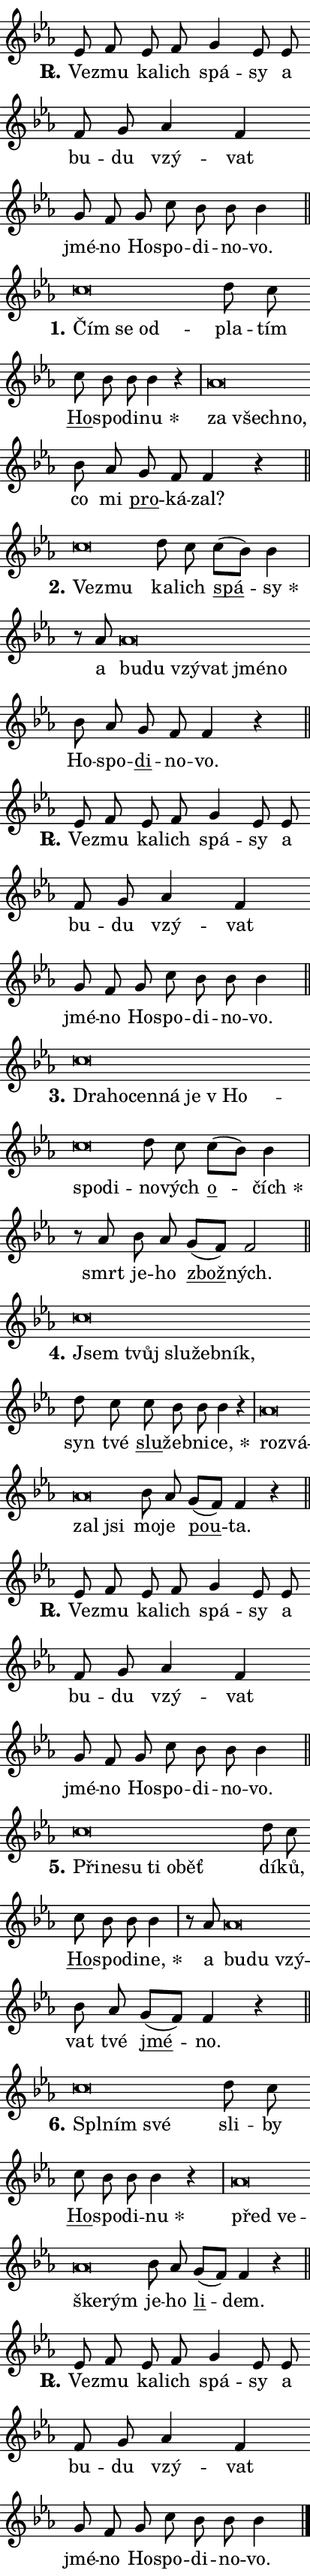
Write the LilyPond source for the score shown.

\version "2.22.1"
\header { tagline = "" }
\paper {
  indent = 0\cm
  top-margin = 0\cm
  right-margin = 0\cm
  bottom-margin = 0\cm
  left-margin = 0\cm
  paper-width = 7\cm
  page-breaking = #ly:one-page-breaking
  system-system-spacing.basic-distance = #11
  score-system-spacing.basic-distance = #11
  ragged-last = ##f
}


%% Author: Thomas Morley
%% https://lists.gnu.org/archive/html/lilypond-user/2020-05/msg00002.html
#(define (line-position grob)
"Returns position of @var[grob} in current system:
   @code{'start}, if at first time-step
   @code{'end}, if at last time-step
   @code{'middle} otherwise
"
  (let* ((col (ly:item-get-column grob))
         (ln (ly:grob-object col 'left-neighbor))
         (rn (ly:grob-object col 'right-neighbor))
         (col-to-check-left (if (ly:grob? ln) ln col))
         (col-to-check-right (if (ly:grob? rn) rn col))
         (break-dir-left
           (and
             (ly:grob-property col-to-check-left 'non-musical #f)
             (ly:item-break-dir col-to-check-left)))
         (break-dir-right
           (and
             (ly:grob-property col-to-check-right 'non-musical #f)
             (ly:item-break-dir col-to-check-right))))
        (cond ((eqv? 1 break-dir-left) 'start)
              ((eqv? -1 break-dir-right) 'end)
              (else 'middle))))

#(define (tranparent-at-line-position vctor)
  (lambda (grob)
  "Relying on @code{line-position} select the relevant enry from @var{vctor}.
Used to determine transparency,"
    (case (line-position grob)
      ((end) (not (vector-ref vctor 0)))
      ((middle) (not (vector-ref vctor 1)))
      ((start) (not (vector-ref vctor 2))))))

noteHeadBreakVisibility =
#(define-music-function (break-visibility)(vector?)
"Makes @code{NoteHead}s transparent relying on @var{break-visibility}"
#{
  \override NoteHead.transparent =
    #(tranparent-at-line-position break-visibility)
#})

#(define delete-ledgers-for-transparent-note-heads
  (lambda (grob)
    "Reads whether a @code{NoteHead} is transparent.
If so this @code{NoteHead} is removed from @code{'note-heads} from
@var{grob}, which is supposed to be @code{LedgerLineSpanner}.
As a result ledgers are not printed for this @code{NoteHead}"
    (let* ((nhds-array (ly:grob-object grob 'note-heads))
           (nhds-list
             (if (ly:grob-array? nhds-array)
                 (ly:grob-array->list nhds-array)
                 '()))
           ;; Relies on the transparent-property being done before
           ;; Staff.LedgerLineSpanner.after-line-breaking is executed.
           ;; This is fragile ...
           (to-keep
             (remove
               (lambda (nhd)
                 (ly:grob-property nhd 'transparent #f))
               nhds-list)))
      ;; TODO find a better method to iterate over grob-arrays, similiar
      ;; to filter/remove etc for lists
      ;; For now rebuilt from scratch
      (set! (ly:grob-object grob 'note-heads)  '())
      (for-each
        (lambda (nhd)
          (ly:pointer-group-interface::add-grob grob 'note-heads nhd))
        to-keep))))

hideNotes = {
  \noteHeadBreakVisibility #begin-of-line-visible
}
unHideNotes = {
  \noteHeadBreakVisibility #all-visible
}

% work-around for resetting accidentals
% https://lilypond.org/doc/v2.23/Documentation/notation/displaying-rhythms#unmetered-music
cadenzaMeasure = {
  \cadenzaOff
  \partial 1024 s1024
  \cadenzaOn
}

#(define-markup-command (accent layout props text) (markup?)
  "Underline accented syllable"
  (interpret-markup layout props
    #{\markup \override #'(offset . 4.3) \underline { #text }#}))

responsum = \markup \concat {
  "R" \hspace #-1.05 \path #0.1 #'((moveto 0 0.07) (lineto 0.9 0.8)) \hspace #0.05 "."
}

\layout {
    \context {
        \Staff
        \remove "Time_signature_engraver"
        \override LedgerLineSpanner.after-line-breaking = #delete-ledgers-for-transparent-note-heads
    }
    \context {
        \Voice {
            \override NoteHead.output-attributes = #'((class . "notehead"))
            \override Hairpin.height = #0.55
        }
    }
    \context {
        \Lyrics {
            \override StanzaNumber.output-attributes = #'((class . "stanzanumber"))
            \override LyricSpace.minimum-distance = #0.9
            \override LyricText.font-name = #"TeX Gyre Schola"
            \override LyricText.font-size = 1
            \override StanzaNumber.font-name = #"TeX Gyre Schola Bold"
            \override StanzaNumber.font-size = 1
        }
    }
}

% magnetic-lyrics.ily
%
%   written by
%     Jean Abou Samra <jean@abou-samra.fr>
%     Werner Lemberg <wl@gnu.org>
%
%   adapted by
%     Jiri Hon <jiri.hon@gmail.com>
%
% Version 2022-Apr-15

% https://www.mail-archive.com/lilypond-user@gnu.org/msg149350.html

#(define (Left_hyphen_pointer_engraver context)
   "Collect syllable-hyphen-syllable occurrences in lyrics and store
them in properties.  This engraver only looks to the left.  For
example, if the lyrics input is @code{foo -- bar}, it does the
following.

@itemize @bullet
@item
Set the @code{text} property of the @code{LyricHyphen} grob between
@q{foo} and @q{bar} to @code{foo}.

@item
Set the @code{left-hyphen} property of the @code{LyricText} grob with
text @q{foo} to the @code{LyricHyphen} grob between @q{foo} and
@q{bar}.
@end itemize

Use this auxiliary engraver in combination with the
@code{lyric-@/text::@/apply-@/magnetic-@/offset!} hook."
   (let ((hyphen #f)
         (text #f))
     (make-engraver
      (acknowledgers
       ((lyric-syllable-interface engraver grob source-engraver)
        (set! text grob)))
      (end-acknowledgers
       ((lyric-hyphen-interface engraver grob source-engraver)
        ;(when (not (grob::has-interface grob 'lyric-space-interface))
          (set! hyphen grob)));)
      ((stop-translation-timestep engraver)
       (when (and text hyphen)
         (ly:grob-set-object! text 'left-hyphen hyphen))
       (set! text #f)
       (set! hyphen #f)))))

#(define (lyric-text::apply-magnetic-offset! grob)
   "If the space between two syllables is less than the value in
property @code{LyricText@/.details@/.squash-threshold}, move the right
syllable to the left so that it gets concatenated with the left
syllable.

Use this function as a hook for
@code{LyricText@/.after-@/line-@/breaking} if the
@code{Left_@/hyphen_@/pointer_@/engraver} is active."
   (let ((hyphen (ly:grob-object grob 'left-hyphen #f)))
     (when hyphen
       (let ((left-text (ly:spanner-bound hyphen LEFT)))
         (when (grob::has-interface left-text 'lyric-syllable-interface)
           (let* ((common (ly:grob-common-refpoint grob left-text X))
                  (this-x-ext (ly:grob-extent grob common X))
                  (left-x-ext
                   (begin
                     ;; Trigger magnetism for left-text.
                     (ly:grob-property left-text 'after-line-breaking)
                     (ly:grob-extent left-text common X)))
                  ;; `delta` is the gap width between two syllables.
                  (delta (- (interval-start this-x-ext)
                            (interval-end left-x-ext)))
                  (details (ly:grob-property grob 'details))
                  (threshold (assoc-get 'squash-threshold details 0.2)))
             (when (< delta threshold)
               (let* (;; We have to manipulate the input text so that
                      ;; ligatures crossing syllable boundaries are not
                      ;; disabled.  For languages based on the Latin
                      ;; script this is essentially a beautification.
                      ;; However, for non-Western scripts it can be a
                      ;; necessity.
                      (lt (ly:grob-property left-text 'text))
                      (rt (ly:grob-property grob 'text))
                      (is-space (grob::has-interface hyphen 'lyric-space-interface))
                      (space (if is-space " " ""))
                      (space-markup (grob-interpret-markup grob " "))
                      (space-size (interval-length (ly:stencil-extent space-markup X)))
                      (extra-delta (if is-space space-size 0))
                      ;; Append new syllable.
                      (ltrt-space (if (and (string? lt) (string? rt))
                                (string-append lt space rt)
                                (make-concat-markup (list lt space rt))))
                      ;; Right-align `ltrt` to the right side.
                      (ltrt-space-markup (grob-interpret-markup
                               grob
                               (make-translate-markup
                                (cons (interval-length this-x-ext) 0)
                                (make-right-align-markup ltrt-space)))))
                 (begin
                   ;; Don't print `left-text`.
                   (ly:grob-set-property! left-text 'stencil #f)
                   ;; Set text and stencil (which holds all collected
                   ;; syllables so far) and shift it to the left.
                   (ly:grob-set-property! grob 'text ltrt-space)
                   (ly:grob-set-property! grob 'stencil ltrt-space-markup)
                   (ly:grob-translate-axis! grob (- (- delta extra-delta)) X))))))))))


#(define (lyric-hyphen::displace-bounds-first grob)
   ;; Make very sure this callback isn't triggered too early.
   (let ((left (ly:spanner-bound grob LEFT))
         (right (ly:spanner-bound grob RIGHT)))
     (ly:grob-property left 'after-line-breaking)
     (ly:grob-property right 'after-line-breaking)
     (ly:lyric-hyphen::print grob)))

squashThreshold = #0.4

\layout {
  \context {
    \Lyrics
    \consists #Left_hyphen_pointer_engraver
    \override LyricText.after-line-breaking =
      #lyric-text::apply-magnetic-offset!
    \override LyricHyphen.stencil = #lyric-hyphen::displace-bounds-first
    \override LyricText.details.squash-threshold = \squashThreshold
    \override LyricHyphen.minimum-distance = 0
    \override LyricHyphen.minimum-length = \squashThreshold
  }
}

squash = \override LyricText.details.squash-threshold = 9999
unSquash = \override LyricText.details.squash-threshold = \squashThreshold

left = \override LyricText.self-alignment-X = #LEFT
unLeft = \revert LyricText.self-alignment-X

starOffset = #(lambda (grob) 
                (let ((x_offset (ly:self-alignment-interface::aligned-on-x-parent grob)))
                  (if (= x_offset 0) 0 (+ x_offset 1.2))))

star = #(define-music-function (syllable)(string?)
"Append star separator at the end of a syllable"
#{
  \once \override LyricText.X-offset = #starOffset
  \lyricmode { \markup {
    #syllable
    \override #'((font-name . "TeX Gyre Schola Bold")) \hspace #0.2 \lower #0.65 \larger "*"
  } }
#})

starAccent = #(define-music-function (syllable)(string?)
"Append star separator at the end of a syllable and make accent"
#{
  \once \override LyricText.X-offset = #starOffset
  \lyricmode { \markup {
    \accent #syllable
    \override #'((font-name . "TeX Gyre Schola Bold")) \hspace #0.2 \lower #0.65 \larger "*"
  } }
#})

breath = #(define-music-function (syllable)(string?)
"Append breathing indicator at the end of a syllable"
#{
  \lyricmode { \markup { #syllable "+" } }
#})

optionalBreath = #(define-music-function (syllable)(string?)
"Append optional breathing indicator at the end of a syllable"
#{
  \lyricmode { \markup { #syllable "(+)" } }
#})


\score {
    <<
        \new Voice = "melody" { \cadenzaOn \key es \major \relative { es'8 f es f g4 es8 es \bar "" f g \bar "" as4 f \bar "" g8 f g c bes bes bes4 \cadenzaMeasure \bar "||" \break }
\relative { c''\breve*1/16 \hideNotes \breve*1/16 \breve*1/16 \bar "" \unHideNotes d8 c \bar "" c bes bes bes4 r \cadenzaMeasure \bar "|" as\breve*1/16 \hideNotes \breve*1/16 \breve*1/16 \bar "" \unHideNotes bes8 as \bar "" g f f4 r \cadenzaMeasure \bar "||" \break }
\relative { c''\breve*1/16 \hideNotes \breve*1/16 \bar "" \unHideNotes d8 c \bar "" c[( bes)] bes4 \cadenzaMeasure \bar "|" r8 as8 as\breve*1/16 \hideNotes \breve*1/16 \bar "" \breve*1/16 \bar "" \breve*1/16 \bar "" \breve*1/16 \breve*1/16 \bar "" \unHideNotes bes8 as \bar "" g f f4 r \cadenzaMeasure \bar "||" \break }
\relative { es'8 f es f g4 es8 es \bar "" f g \bar "" as4 f \bar "" g8 f g c bes bes bes4 \cadenzaMeasure \bar "||" \break }
\relative { c''\breve*1/16 \hideNotes \breve*1/16 \bar "" \breve*1/16 \bar "" \breve*1/16 \bar "" \breve*1/16 \bar "" \breve*1/16 \bar "" \breve*1/16 \breve*1/16 \bar "" \unHideNotes d8 c \bar "" c[( bes)] bes4 \cadenzaMeasure \bar "|" r8 as8 bes8 as \bar "" g[( f)] f2 \cadenzaMeasure \bar "||" \break }
\relative { c''\breve*1/16 \hideNotes \breve*1/16 \bar "" \breve*1/16 \bar "" \breve*1/16 \breve*1/16 \bar "" \unHideNotes d8 c \bar "" c bes bes bes4 r \cadenzaMeasure \bar "|" as\breve*1/16 \hideNotes \breve*1/16 \bar "" \breve*1/16 \breve*1/16 \bar "" \unHideNotes bes8 as \bar "" g[( f)] f4 r \cadenzaMeasure \bar "||" \break }
\relative { es'8 f es f g4 es8 es \bar "" f g \bar "" as4 f \bar "" g8 f g c bes bes bes4 \cadenzaMeasure \bar "||" \break }
\relative { c''\breve*1/16 \hideNotes \breve*1/16 \bar "" \breve*1/16 \bar "" \breve*1/16 \bar "" \breve*1/16 \breve*1/16 \bar "" \unHideNotes d8 c \bar "" c bes bes bes4 \cadenzaMeasure \bar "|" r8 as8 as\breve*1/16 \hideNotes \breve*1/16 \breve*1/16 \bar "" \unHideNotes bes8 as \bar "" g[( f)] f4 r \cadenzaMeasure \bar "||" \break }
\relative { c''\breve*1/16 \hideNotes \breve*1/16 \breve*1/16 \bar "" \unHideNotes d8 c \bar "" c bes bes bes4 r \cadenzaMeasure \bar "|" as\breve*1/16 \hideNotes \breve*1/16 \bar "" \breve*1/16 \breve*1/16 \bar "" \unHideNotes bes8 as \bar "" g[( f)] f4 r \cadenzaMeasure \bar "||" \break }
\relative { es'8 f es f g4 es8 es \bar "" f g \bar "" as4 f \bar "" g8 f g c bes bes bes4 \cadenzaMeasure \bar "||" \break } \bar "|." }
        \new Lyrics \lyricsto "melody" { \lyricmode { \set stanza = \responsum
Ve -- zmu ka -- lich spá -- sy a bu -- du vzý -- vat jmé -- no Ho -- spo -- di -- no -- vo.
\set stanza = "1."
\left Čím \squash se od -- \unLeft \unSquash pla -- tím \markup \accent Ho -- spo -- di -- \star nu \left za \squash všech -- no, \unLeft \unSquash co mi \markup \accent pro -- ká -- zal?
\set stanza = "2."
\left Ve -- \squash zmu \unLeft \unSquash ka -- lich \markup \accent spá -- \star sy a \left bu -- \squash du vzý -- vat jmé -- no \unLeft \unSquash Ho -- spo -- \markup \accent di -- no -- vo.
\set stanza = \responsum
Ve -- zmu ka -- lich spá -- sy a bu -- du vzý -- vat jmé -- no Ho -- spo -- di -- no -- vo.
\set stanza = "3."
\left Dra -- \squash ho -- cen -- ná je "v Ho" -- spo -- di -- \unLeft \unSquash no -- vých \markup \accent o -- \star čích smrt je -- ho \markup \accent zbož -- ných.
\set stanza = "4."
\left Jsem \squash tvůj slu -- žeb -- ník, \unLeft \unSquash syn tvé \markup \accent slu -- žeb -- ni -- \star ce, \left roz -- \squash vá -- zal jsi \unLeft \unSquash mo -- je \markup \accent pou -- ta.
\set stanza = \responsum
Ve -- zmu ka -- lich spá -- sy a bu -- du vzý -- vat jmé -- no Ho -- spo -- di -- no -- vo.
\set stanza = "5."
\left Při -- \squash ne -- su ti o -- běť \unLeft \unSquash dí -- ků, \markup \accent Ho -- spo -- di -- \star ne, a \left bu -- \squash du vzý -- \unLeft \unSquash vat tvé \markup \accent jmé -- no.
\set stanza = "6."
\left Spl -- \squash ním své \unLeft \unSquash sli -- by \markup \accent Ho -- spo -- di -- \star nu \left před \squash ve -- ške -- rým \unLeft \unSquash je -- ho \markup \accent li -- dem.
\set stanza = \responsum
Ve -- zmu ka -- lich spá -- sy a bu -- du vzý -- vat jmé -- no Ho -- spo -- di -- no -- vo. } }
    >>
    \layout {}
}
